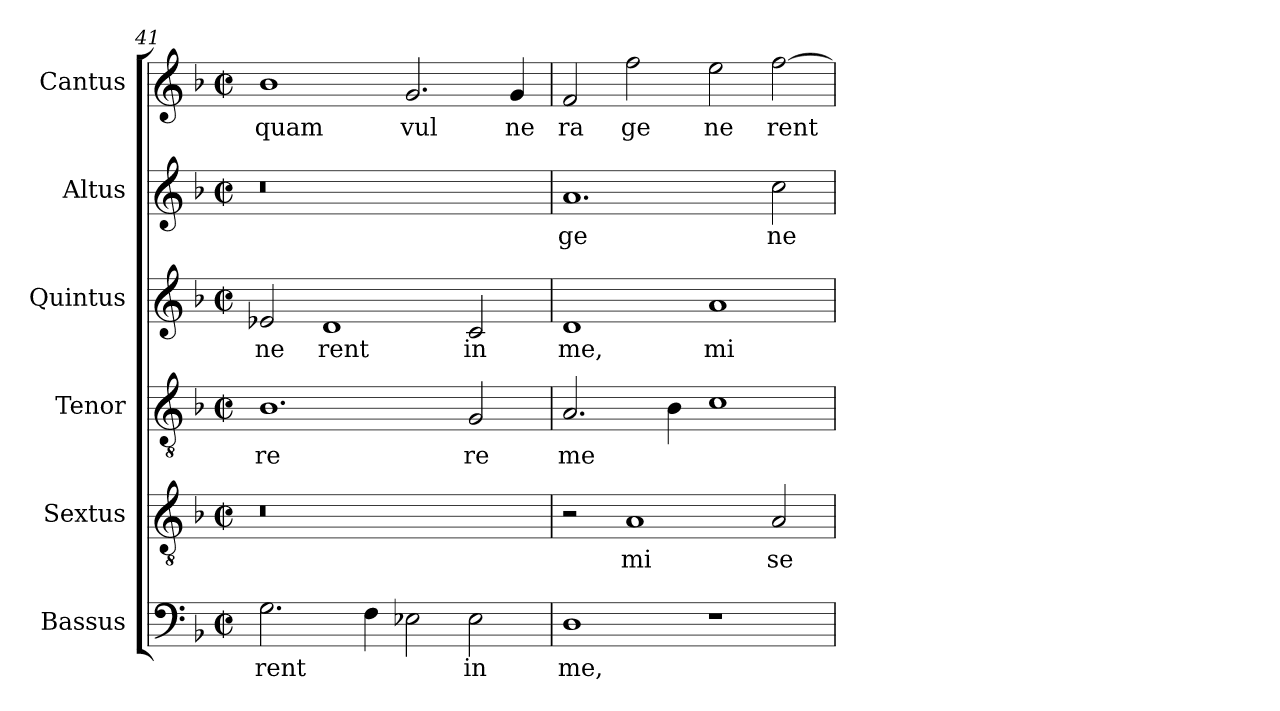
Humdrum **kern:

**kern	**text	**kern	**text	**kern	**text	**kern	**text	**kern	**text	**kern	**text
*part6	*part6	*part5	*part5	*part4	*part4	*part3	*part3	*part2	*part2	*part1	*part1
*staff6	*staff6	*staff5	*staff5	*staff4	*staff4	*staff3	*staff3	*staff2	*staff2	*staff1	*staff1
*I"Bassus	*	*I"Sextus	*	*I"Tenor	*	*I"Quintus	*	*I"Altus	*	*I"Cantus	*
*clefF4	*	*clefGv2	*	*clefGv2	*	*clefG2	*	*clefG2	*	*clefG2	*
*k[b-]	*	*k[b-]	*	*k[b-]	*	*k[b-]	*	*k[b-]	*	*k[b-]	*
*F:	*	*F:	*	*F:	*	*F:	*	*F:	*	*F:	*
*M2/2	*	*M2/2	*	*M2/2	*	*M2/2	*	*M2/2	*	*M2/2	*
*met(c|)	*	*met(c|)	*	*met(c|)	*	*met(c|)	*	*met(c|)	*	*met(c|)	*
=41	=41	=41	=41	=41	=41	=41	=41	=41	=41	=41	=41
!	!LO:LY:b	!	!	!	!LO:LY:b:cj	!	!LO:LY:b:cj	!	!	!	!LO:LY:b:cj
2.G\	rent	0r	.	1.B-	re	2e-X/	ne	0r	.	1b-	quam
!	!	!	!	!	!	!	!LO:LY:b:cj	!	!	!	!
.	.	.	.	.	.	1d	rent	.	.	.	.
4F\	.	.	.	.	.	.	.	.	.	.	.
!	!	!	!	!	!	!	!	!	!	!	!LO:LY:b:cj
2E-X\	.	.	.	.	.	.	.	.	.	2.g/	vul
!	!LO:LY:b:cj	!	!	!	!LO:LY:b:cj	!	!LO:LY:b:cj	!	!	!	!
2E-\	in	.	.	2G/	re	2c/	in	.	.	.	.
!	!	!	!	!	!	!	!	!	!	!	!LO:LY:b:cj
.	.	.	.	.	.	.	.	.	.	4g/	ne
=42	=42	=42	=42	=42	=42	=42	=42	=42	=42	=42	=42
!	!LO:LY:b:cj	!	!	!	!LO:LY:b	!	!LO:LY:b:cj	!	!LO:LY:b:cj	!	!LO:LY:b:cj
1D	me,	2r	.	2.A/	me	1d	me,	1.a	ge	2f/	ra
!	!	!	!LO:LY:b:cj	!	!	!	!	!	!	!	!LO:LY:b:cj
.	.	1A	mi	.	.	.	.	.	.	2ff\	ge
.	.	.	.	4B-\	.	.	.	.	.	.	.
!	!	!	!	!	!	!	!LO:LY:b:cj	!	!	!	!LO:LY:b:cj
1r	.	.	.	1c	.	1a	mi	.	.	2ee\	ne
!	!	!	!LO:LY:b:cj	!	!	!	!	!	!LO:LY:b:cj	!	!LO:LY:b
.	.	2A/	se	.	.	.	.	2cc\	ne	[>2ff\	rent
=	=	=	=	=	=	=	=	=	=	=	=
*-	*-	*-	*-	*-	*-	*-	*-	*-	*-	*-	*-
